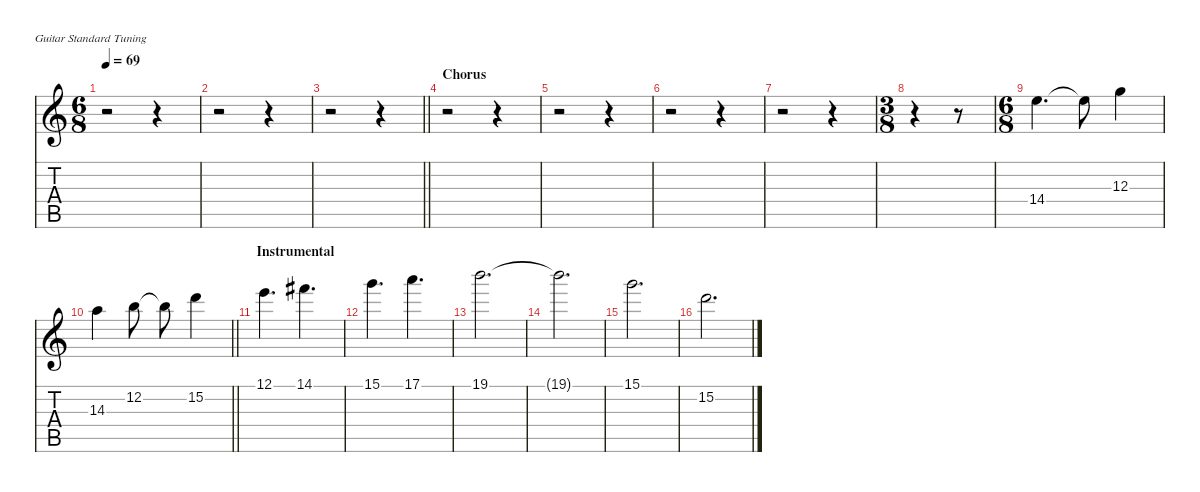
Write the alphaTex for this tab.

\defaultSystemsLayout 4
\hideDynamics
\bracketExtendMode nobrackets
\singleTrackTrackNamePolicy hidden
\multiTrackTrackNamePolicy hidden
\otherSystemsTrackNameOrientation horizontal
\track ("Guitar 3" "dist.guit.") {instrument distortionguitar}
\staff {score tabs}
\tuning (E4 B3 G3 D3 A2 E2)
\ts (6 8)
\tempo 69
\clef g2
\ks c
r.2{dy f beam Down} r.4{beam Down} |
r.2{beam Down} r.4{beam Down} |
\barLineRight lightlight
r.2{beam Down} r.4{beam Down} |
\section ("" "Chorus")
r.2{beam Down} r.4{beam Down} |
r.2{beam Down} r.4{beam Down} |
r.2{beam Down} r.4{beam Down} |
r.2{beam Down} r.4{beam Down} |
\ts (3 8)
\beaming (8 3)
r.4{beam Down} r.8{beam Down} |
\ts (6 8)
\beaming (8 3 3)
14.4.4{d beam Down} 14.4{t}.8{beam Down} 12.3.4{beam Down} |
\barLineRight lightlight
14.3.4{beam Down} 12.2.8{beam Down} 12.2{t}.8{beam Down} 15.2.4{beam Down} |
\section ("" "Instrumental")
12.1.4{d beam Down} 14.1{acc #}.4{d beam Down} |
15.1.4{d beam Down} 17.1.4{d beam Down} |
19.1.2{d beam Down} |
19.1{t}.2{d beam Down} |
15.1.2{d beam Down} |
15.2.2{d beam Down}
